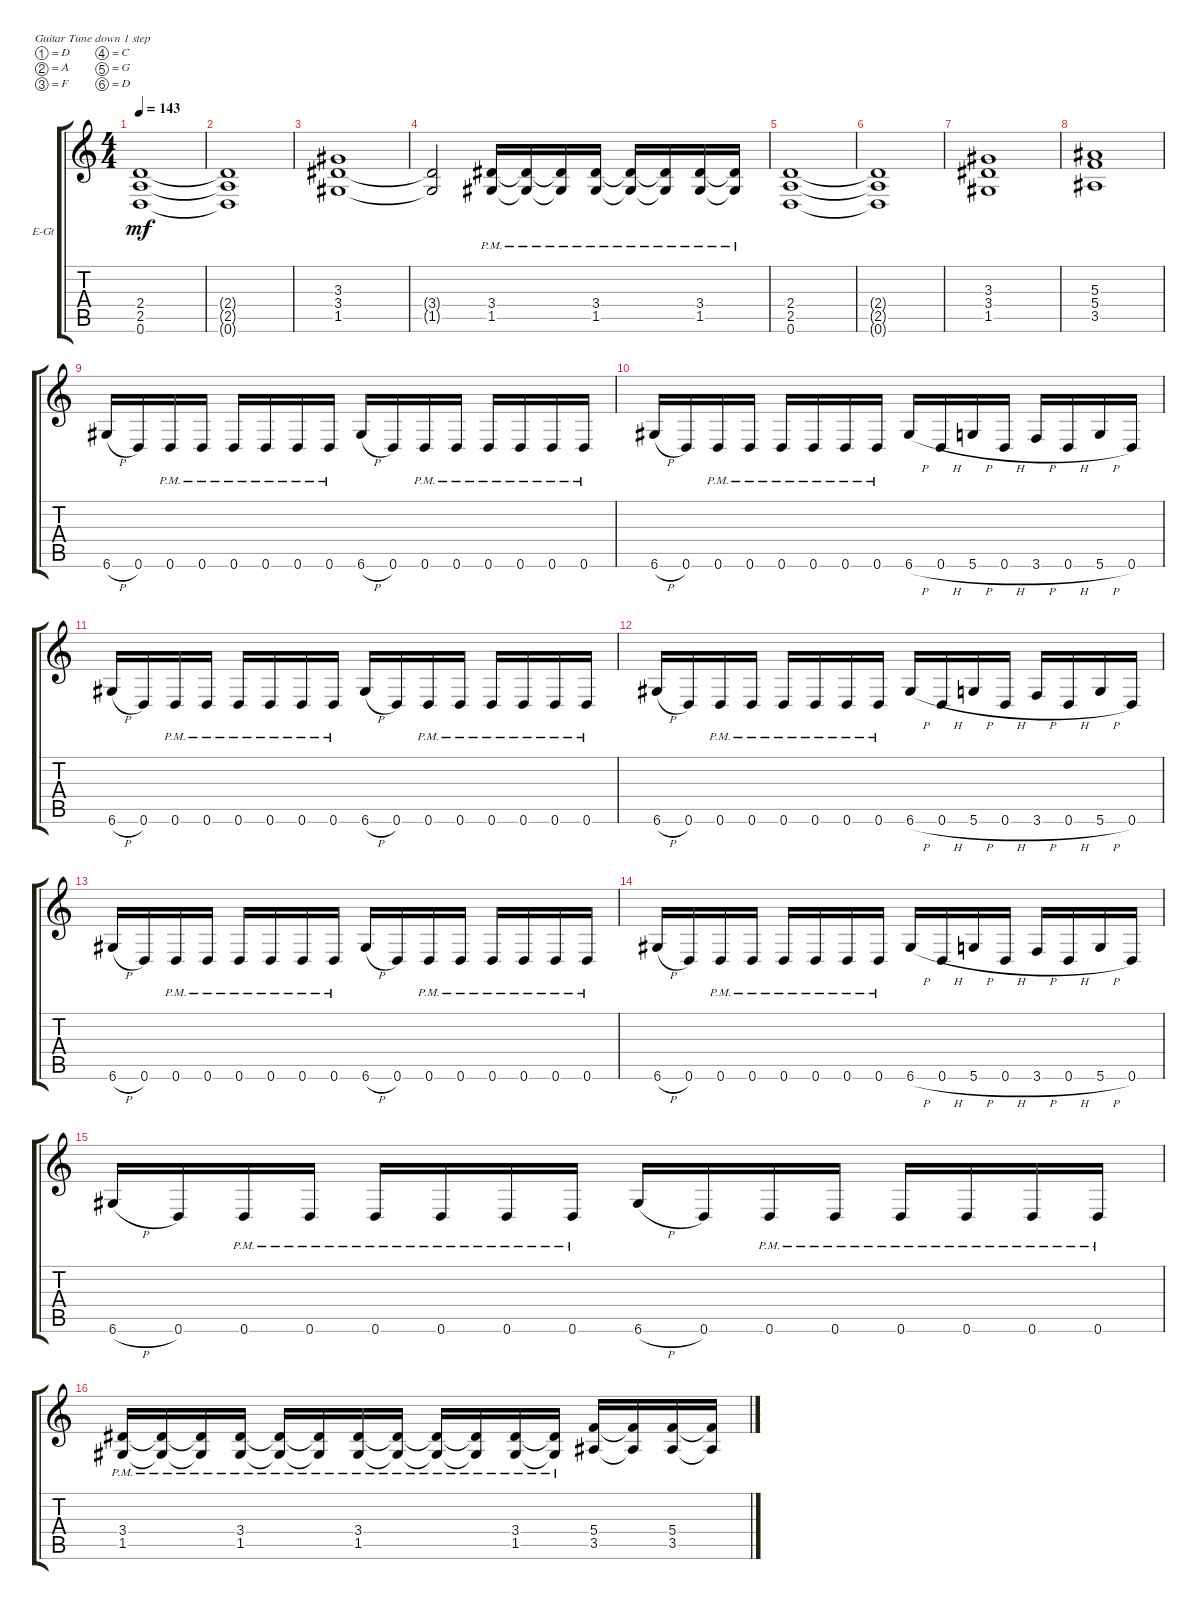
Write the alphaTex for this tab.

\defaultSystemsLayout 4
\bracketExtendMode groupsimilarinstruments
\firstSystemTrackNameOrientation horizontal
\otherSystemsTrackNameOrientation horizontal
\track ("Electric Guitar" "E-Gt") {instrument distortionguitar}
\staff {score tabs}
\tuning (D4 A3 F3 C3 G2 D2)
\ts (4 4)
\tempo 143
\clef g2
\ks c
(0.6 2.5 2.4).1{dy mf instrument distortionguitar} |
(2.4{t} 2.5{t} 0.6{t}).1 |
(1.5 3.4 3.3).1 |
(3.4{t} 1.5{t}).2 (1.5{pm} 3.4{pm}).16 (3.4{pm t} 1.5{pm t}).16 (1.5{pm t} 3.4{pm t}).16 (3.4{pm} 1.5{pm}).16 (1.5{pm t} 3.4{pm t}).16 (1.5{pm t} 3.4{pm t}).16 (1.5{pm} 3.4{pm}).16 (1.5{pm t} 3.4{pm t}).16 |
(0.6 2.5 2.4).1 |
(2.4{t} 2.5{t} 0.6{t}).1 |
(1.5 3.4 3.3).1 |
(3.5 5.4 5.3).1 |
6.6{h}.16 0.6.16 0.6{pm}.16 0.6{pm}.16 0.6{pm}.16 0.6{pm}.16 0.6{pm}.16 0.6{pm}.16 6.6{h}.16 0.6.16 0.6{pm}.16 0.6{pm}.16 0.6{pm}.16 0.6{pm}.16 0.6{pm}.16 0.6{pm}.16 |
6.6{h}.16 0.6.16 0.6{pm}.16 0.6{pm}.16 0.6{pm}.16 0.6{pm}.16 0.6{pm}.16 0.6{pm}.16 6.6{h}.16 0.6{h}.16 5.6{h}.16 0.6{h}.16 3.6{h}.16 0.6{h}.16 5.6{h}.16 0.6.16 |
6.6{h}.16 0.6.16 0.6{pm}.16 0.6{pm}.16 0.6{pm}.16 0.6{pm}.16 0.6{pm}.16 0.6{pm}.16 6.6{h}.16 0.6.16 0.6{pm}.16 0.6{pm}.16 0.6{pm}.16 0.6{pm}.16 0.6{pm}.16 0.6{pm}.16 |
6.6{h}.16 0.6.16 0.6{pm}.16 0.6{pm}.16 0.6{pm}.16 0.6{pm}.16 0.6{pm}.16 0.6{pm}.16 6.6{h}.16 0.6{h}.16 5.6{h}.16 0.6{h}.16 3.6{h}.16 0.6{h}.16 5.6{h}.16 0.6.16 |
6.6{h}.16 0.6.16 0.6{pm}.16 0.6{pm}.16 0.6{pm}.16 0.6{pm}.16 0.6{pm}.16 0.6{pm}.16 6.6{h}.16 0.6.16 0.6{pm}.16 0.6{pm}.16 0.6{pm}.16 0.6{pm}.16 0.6{pm}.16 0.6{pm}.16 |
6.6{h}.16 0.6.16 0.6{pm}.16 0.6{pm}.16 0.6{pm}.16 0.6{pm}.16 0.6{pm}.16 0.6{pm}.16 6.6{h}.16 0.6{h}.16 5.6{h}.16 0.6{h}.16 3.6{h}.16 0.6{h}.16 5.6{h}.16 0.6.16 |
6.6{h}.16 0.6.16 0.6{pm}.16 0.6{pm}.16 0.6{pm}.16 0.6{pm}.16 0.6{pm}.16 0.6{pm}.16 6.6{h}.16 0.6.16 0.6{pm}.16 0.6{pm}.16 0.6{pm}.16 0.6{pm}.16 0.6{pm}.16 0.6{pm}.16 |
(1.5{pm} 3.4{pm}).16 (1.5{pm t} 3.4{pm t}).16 (1.5{pm t} 3.4{pm t}).16 (1.5{pm} 3.4{pm}).16 (3.4{pm t} 1.5{pm t}).16 (3.4{pm t} 1.5{pm t}).16 (1.5{pm} 3.4{pm}).16 (1.5{pm t} 3.4{pm t}).16 (1.5{pm t} 3.4{pm t}).16 (1.5{pm t} 3.4{pm t}).16 (1.5{pm} 3.4{pm}).16 (3.4{pm t} 1.5{pm t}).16 (3.5 5.4).16 (3.5{t} 5.4{t}).16 (3.5 5.4).16 (5.4{t} 3.5{t}).16
